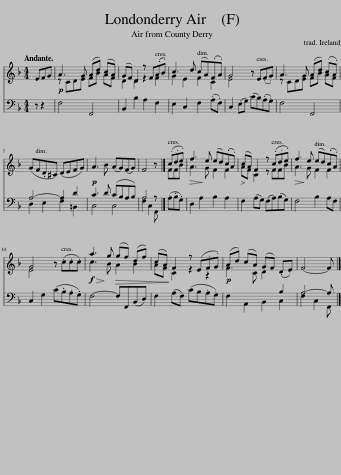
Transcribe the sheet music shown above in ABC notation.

X:1
%%score ( 1 2 ) ( 3 4 )
L:1/8
Q:1/4=120
M:4/4
I:linebreak $
K:F
V:1 treble
V:2 treble
V:3 bass
V:4 bass
V:1
 EFG |!p! A3 G (Ad) (cA) | (GF) D2 z F(.A.B) | c3 d (cA)(.F.A) | G4 z E(.F.G) | %5
 A3 G (Ad) (.c.A) |$ (GF.D^C) (DEFG) |!p! A3 B (AG)(FG) | F4 z |] (.c.d.e) | %10
!>(! f3!>)! e (ed)(.c.A) |!>(! (c!>)!A) F2 z (.c.d.e) |!>(! f3!>)! e (ed)(.c.A) |$ G4 z (.c.c.c) |!f!!>(! a3!>)! g!>(! (gf) (df) | %15
 (cA)!>)! F2 z (E.F.G) |!p! (Ad) (cA) (GF) (.D.E) | F4- F |] %18
V:2
 x3 | z CDE FB AF | D2 D2 z2 F2 | G2 E2 F2 C2 | E4 x4 | %5
 z CDE FB AF |$ x8 | x8 | x5 |] FFB | %10
 A3 G F2 F2 | AF C2 z FFB | A3 G F2 F2 |$ E4 x4 | c3 B A2 B2 | %15
 AF C2 z2 z2 | F3 C D2 x2 | x5 |] %18
V:3
 z z2 | F,4 F,,4 | B,,2 B,2 A,2 F,2 | E,2 C,2 F,2 (.A,.F,) | C,2 (E,G,) (CB,)(.A,.G,) | %5
 F,4 F,,4 |$ A,4- A,2 D2 | C3 D (CB,A,B,) | A,4 z |] (.A,.B,.G,) | %10
 D,2 A,2 B,2 A,2 | F,2 (A,G,) (F,A,)(B,G,) | F,4 B,2 A,F, |$ C,2 G,2 (C.B,.A,.G,) | F,4- F,F,,(B,,D,) | %15
 F,2 (A,F,) (CB,.A,.G,) | x6 B,2 | A,4- A, |] %18
V:4
 x3 | x8 | x8 | x8 | x8 | %5
 x8 |$ D,2 E,2 F,2 =B,,2 | C,4 C,4 | F,2 C,2 F,, |] x3 | %10
 x8 | x8 | x8 |$ x8 | x8 | %15
 x8 | F,2 A,,2 B,,2 C,2 | F,2 C,2 F,, |] %18
